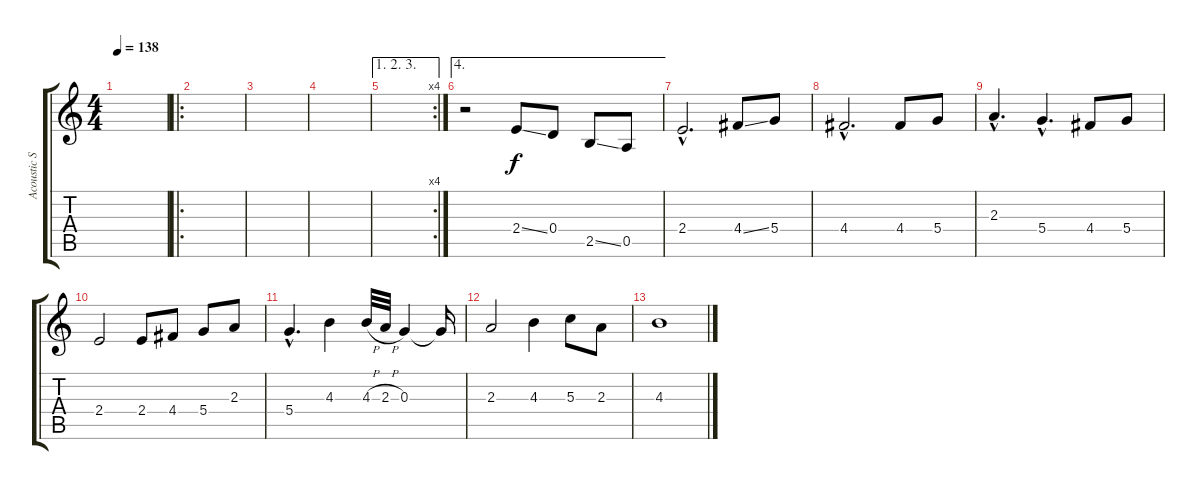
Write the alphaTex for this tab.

\track ("Acoustic Solo" "Acoustic S") {instrument acousticguitarnylon}
\staff {score tabs}
\tuning (E4 B3 G3 D3 A2 E2) {hide}
\ts (4 4)
\tempo 138
\clef g2
\ks c
|
\ro
|
|
|
\ae (1 2 3)
\rc 4
|
\ae 4
r.2 2.4{ss}.8 0.4.8 2.5{ss}.8 0.5.8 |
2.4{hac}.2{d} 4.4{ss}.8 5.4.8 |
4.4{hac}.2{d} 4.4.8 5.4.8 |
2.3{hac}.4{d} 5.4{hac}.4{d} 4.4.8 5.4.8 |
2.4.2 2.4.8 4.4.8 5.4.8 2.3.8 |
5.4{hac}.4{d} 4.3.4 4.3{h}.32 2.3{h}.32 0.3.4 0.3{t}.16 |
2.3.2 4.3.4 5.3.8 2.3.8 |
4.3.1
